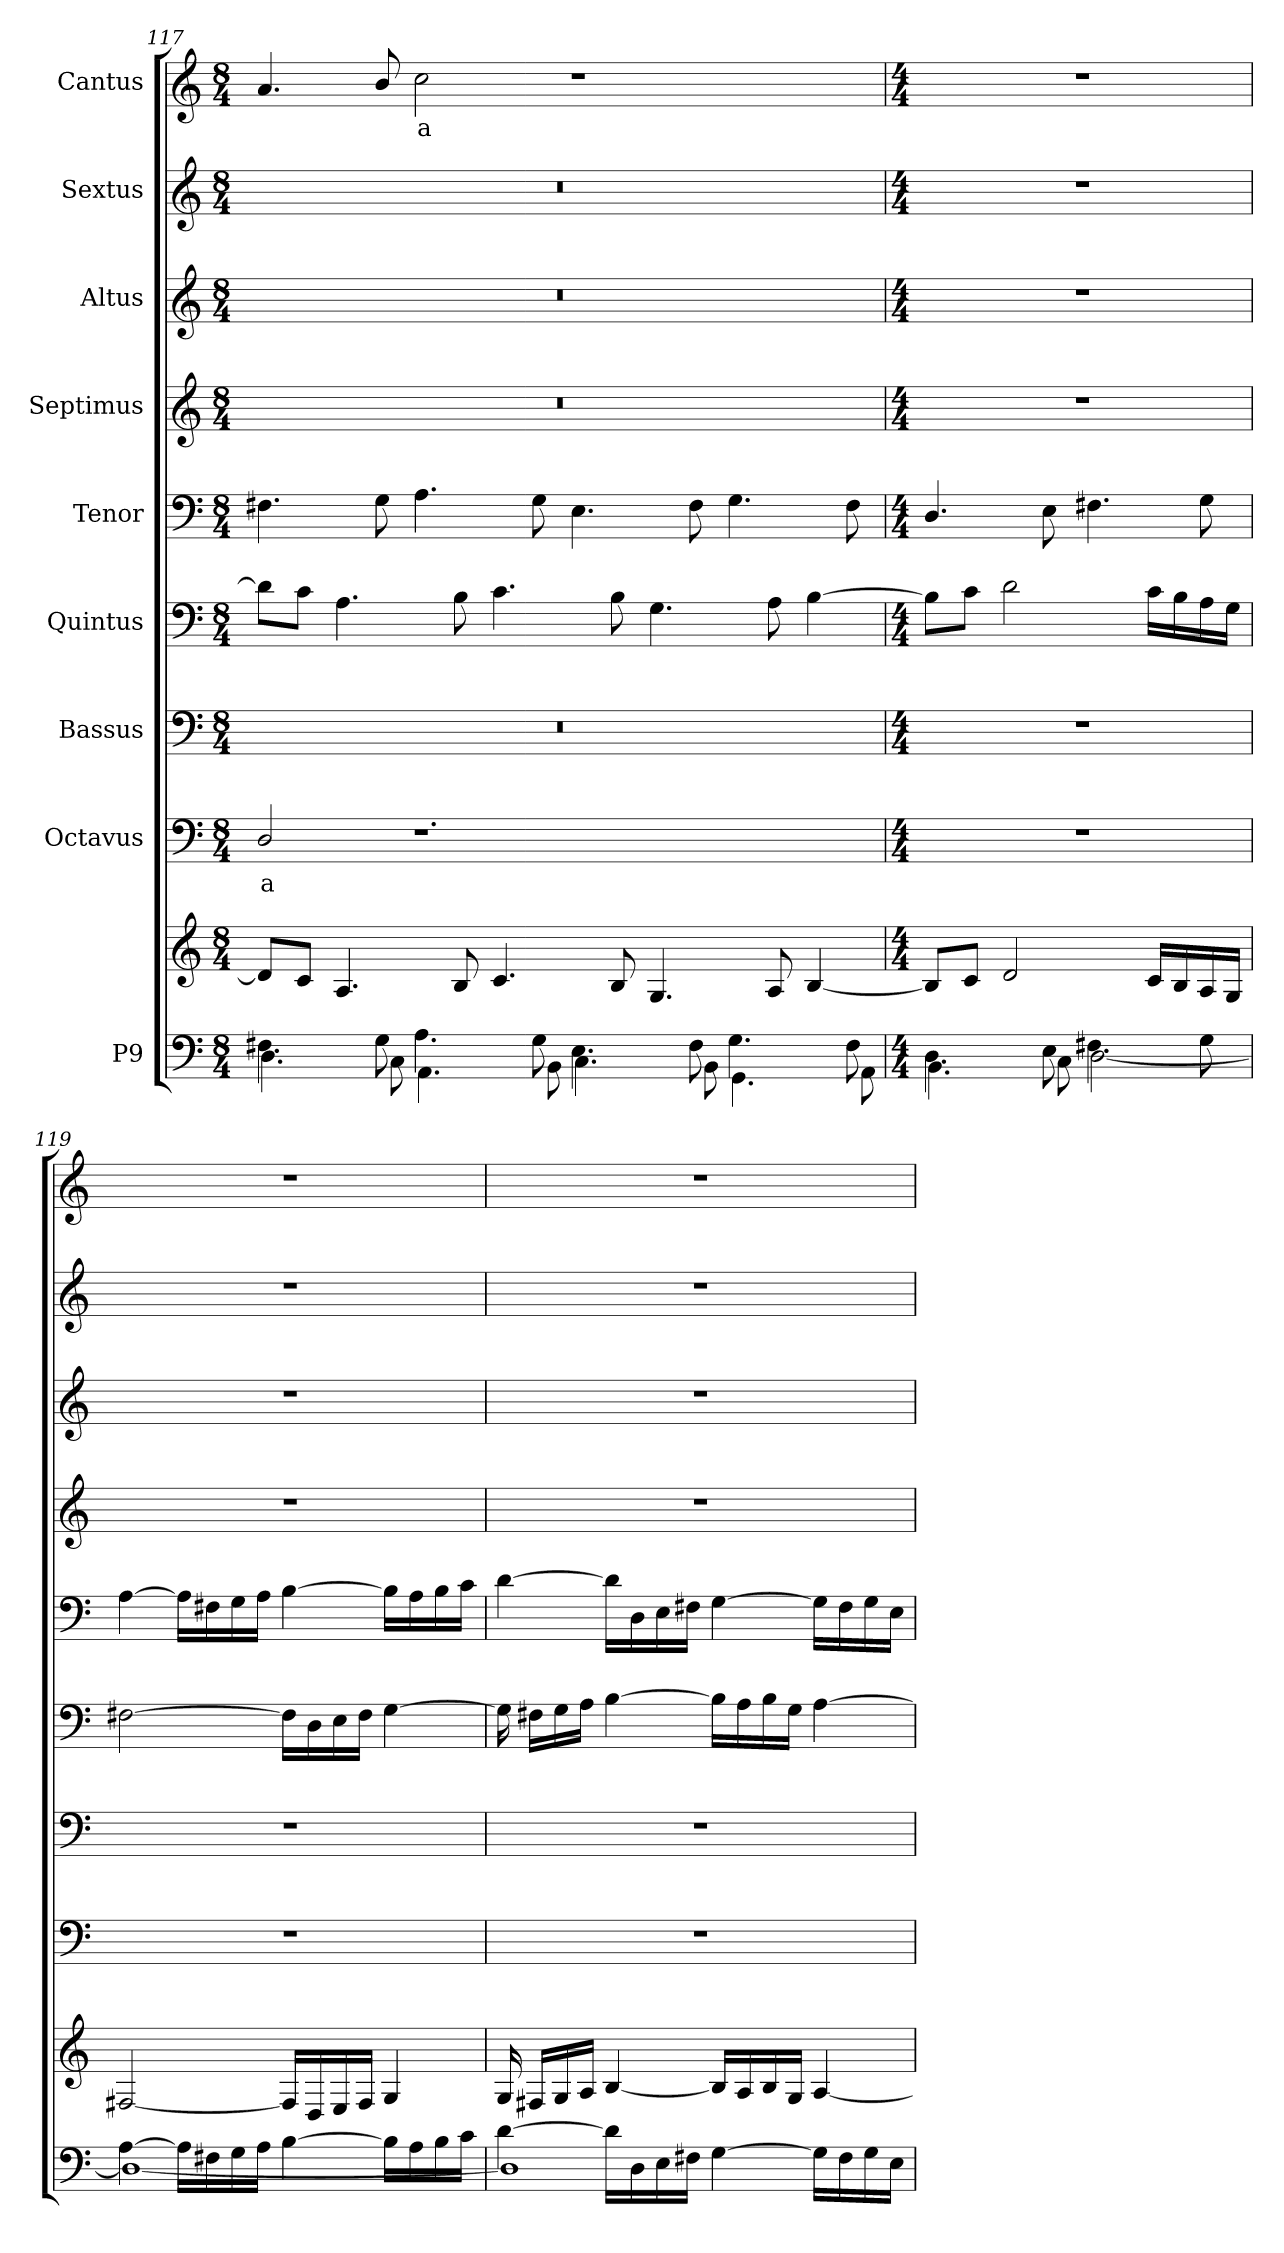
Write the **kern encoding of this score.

**kern	**kern	**kern	**text	**kern	**kern	**kern	**kern	**kern	**kern	**kern	**text
*part9	*part9	*part8	*part8	*part7	*part6	*part5	*part4	*part3	*part2	*part1	*part1
*staff10	*staff9	*staff8	*staff8	*staff7	*staff6	*staff5	*staff4	*staff3	*staff2	*staff1	*staff1
*I"P9	*	*I"Octavus	*	*I"Bassus	*I"Quintus	*I"Tenor	*I"Septimus	*I"Altus	*I"Sextus	*I"Cantus	*
!!LO:PB:g=z
*clefF4	*clefG2	*clefF4	*	*clefF4	*clefF4	*clefF4	*clefG2	*clefG2	*clefG2	*clefG2	*
*k[]	*k[]	*k[]	*	*k[]	*k[]	*k[]	*k[]	*k[]	*k[]	*k[]	*
*M8/4	*M8/4	*M8/4	*	*M8/4	*M8/4	*M8/4	*M8/4	*M8/4	*M8/4	*M8/4	*
=117	=117	=117	=117	=117	=117	=117	=117	=117	=117	=117	=117
*^	*	*	*	*	*	*	*	*	*	*	*
!	!	!	!	!LO:LY:b	!	!	!	!	!	!	!	!
4.F#X\	4.D\	8d/L]	2D/	-a	0r	8d\L]	4.F#X\	0r	0r	0r	4.a/	.
.	.	8c/J	.	.	.	8c\J	.	.	.	.	.	.
.	.	4.A/	.	.	.	4.A\	.	.	.	.	.	.
8G\	8C\	.	.	.	.	.	8G\	.	.	.	8b/	.
!	!	!	!	!	!	!	!	!	!	!	!	!LO:LY:b
4.A\	4.AA\	.	1.r	.	.	.	4.A\	.	.	.	2cc\	-a
.	.	8B/	.	.	.	8B\	.	.	.	.	.	.
.	.	4.c/	.	.	.	4.c\	.	.	.	.	.	.
8G\	8BB\	.	.	.	.	.	8G\	.	.	.	.	.
4.E\	4.C\	.	.	.	.	.	4.E\	.	.	.	1r	.
.	.	8B/	.	.	.	8B\	.	.	.	.	.	.
.	.	4.G/	.	.	.	4.G\	.	.	.	.	.	.
8F#\	8BB\	.	.	.	.	.	8F#\	.	.	.	.	.
4.G\	4.GG\	.	.	.	.	.	4.G\	.	.	.	.	.
.	.	8A/	.	.	.	8A\	.	.	.	.	.	.
.	.	[4B/	.	.	.	[4B\	.	.	.	.	.	.
8F#\	8AA\	.	.	.	.	.	8F#\	.	.	.	.	.
=118	=118	=118	=118	=118	=118	=118	=118	=118	=118	=118	=118	=118
*M4/4	*	*M4/4	*M4/4	*	*M4/4	*M4/4	*M4/4	*M4/4	*M4/4	*M4/4	*M4/4	*
4.D\	4.BB\	8B/L]	1r	.	1r	8B\L]	4.D/	1r	1r	1r	1r	.
.	.	8c/J	.	.	.	8c\J	.	.	.	.	.	.
.	.	2d/	.	.	.	2d\	.	.	.	.	.	.
8E\	8C\	.	.	.	.	.	8E\	.	.	.	.	.
4.F#X\	[2D\	.	.	.	.	.	4.F#X\	.	.	.	.	.
.	.	16c/LL	.	.	.	16c\LL	.	.	.	.	.	.
.	.	16B/	.	.	.	16B\	.	.	.	.	.	.
8G\	.	16A/	.	.	.	16A\	8G\	.	.	.	.	.
.	.	16G/JJ	.	.	.	16G\JJ	.	.	.	.	.	.
=119	=119	=119	=119	=119	=119	=119	=119	=119	=119	=119	=119	=119
[4A\	1D_	[2F#X/	1r	.	1r	[2F#X\	[4A\	1r	1r	1r	1r	.
16A\LL]	.	.	.	.	.	.	16A\LL]	.	.	.	.	.
16F#X\	.	.	.	.	.	.	16F#X\	.	.	.	.	.
16G\	.	.	.	.	.	.	16G\	.	.	.	.	.
16A\JJ	.	.	.	.	.	.	16A\JJ	.	.	.	.	.
[4B\	.	16F#/LL]	.	.	.	16F#\LL]	[4B\	.	.	.	.	.
.	.	16D/	.	.	.	16D\	.	.	.	.	.	.
.	.	16E/	.	.	.	16E\	.	.	.	.	.	.
.	.	16F#/JJ	.	.	.	16F#\JJ	.	.	.	.	.	.
16B\LL]	.	4G/	.	.	.	[4G\	16B\LL]	.	.	.	.	.
16A\	.	.	.	.	.	.	16A\	.	.	.	.	.
16B\	.	.	.	.	.	.	16B\	.	.	.	.	.
16c\JJ	.	.	.	.	.	.	16c\JJ	.	.	.	.	.
!!LO:PB:g=z
=120	=120	=120	=120	=120	=120	=120	=120	=120	=120	=120	=120	=120
[4d\	1D]	16G/	1r	.	1r	16G\]	[4d\	1r	1r	1r	1r	.
.	.	16F#X/LL	.	.	.	16F#X\LL	.	.	.	.	.	.
.	.	16G/	.	.	.	16G\	.	.	.	.	.	.
.	.	16A/JJ	.	.	.	16A\JJ	.	.	.	.	.	.
16d\LL]	.	[4B/	.	.	.	[4B\	16d\LL]	.	.	.	.	.
16D\	.	.	.	.	.	.	16D\	.	.	.	.	.
16E\	.	.	.	.	.	.	16E\	.	.	.	.	.
16F#X\JJ	.	.	.	.	.	.	16F#X\JJ	.	.	.	.	.
[4G\	.	16B/LL]	.	.	.	16B\LL]	[4G\	.	.	.	.	.
.	.	16A/	.	.	.	16A\	.	.	.	.	.	.
.	.	16B/	.	.	.	16B\	.	.	.	.	.	.
.	.	16G/JJ	.	.	.	16G\JJ	.	.	.	.	.	.
16G\LL]	.	[4A/	.	.	.	[4A\	16G\LL]	.	.	.	.	.
16F#\	.	.	.	.	.	.	16F#\	.	.	.	.	.
16G\	.	.	.	.	.	.	16G\	.	.	.	.	.
16E\JJ	.	.	.	.	.	.	16E\JJ	.	.	.	.	.
*v	*v	*	*	*	*	*	*	*	*	*	*	*
=	=	=	=	=	=	=	=	=	=	=	=
*-	*-	*-	*-	*-	*-	*-	*-	*-	*-	*-	*-
